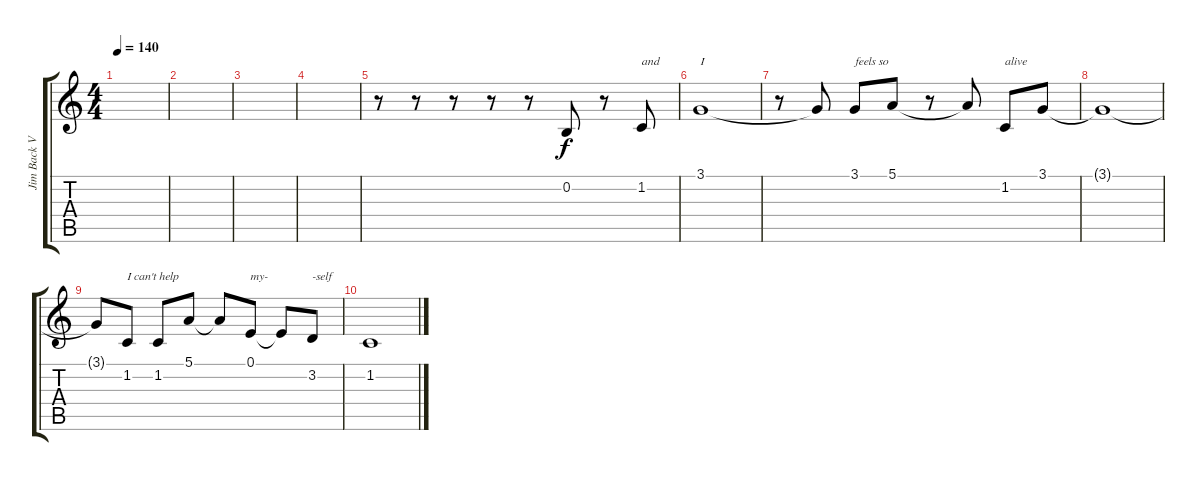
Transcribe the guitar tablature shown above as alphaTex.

\track ("Jim Back Vocals" "Jim Back V") {instrument altosax}
\staff {score tabs}
\tuning (E4 B3 G3 D3 A2 E2) {hide}
\ts (4 4)
\tempo 140
\clef g2
\ks c
|
|
|
|
r.8 r.8 r.8 r.8 r.8 0.2.8 r.8 1.2.8{txt "and"} |
3.1.1{txt "I"} |
r.8 3.1{t}.8 3.1.8{txt "feels so"} 5.1.8 r.8 5.1{t}.8 1.2.8{txt "alive"} 3.1.8 |
3.1{t}.1 |
3.1{t}.8 1.2.8{txt "I can't help"} 1.2.8 5.1.8 5.1{t}.8 0.1.8{txt "my-"} 0.1{t}.8 3.2.8{txt "-self"} |
1.2.1
